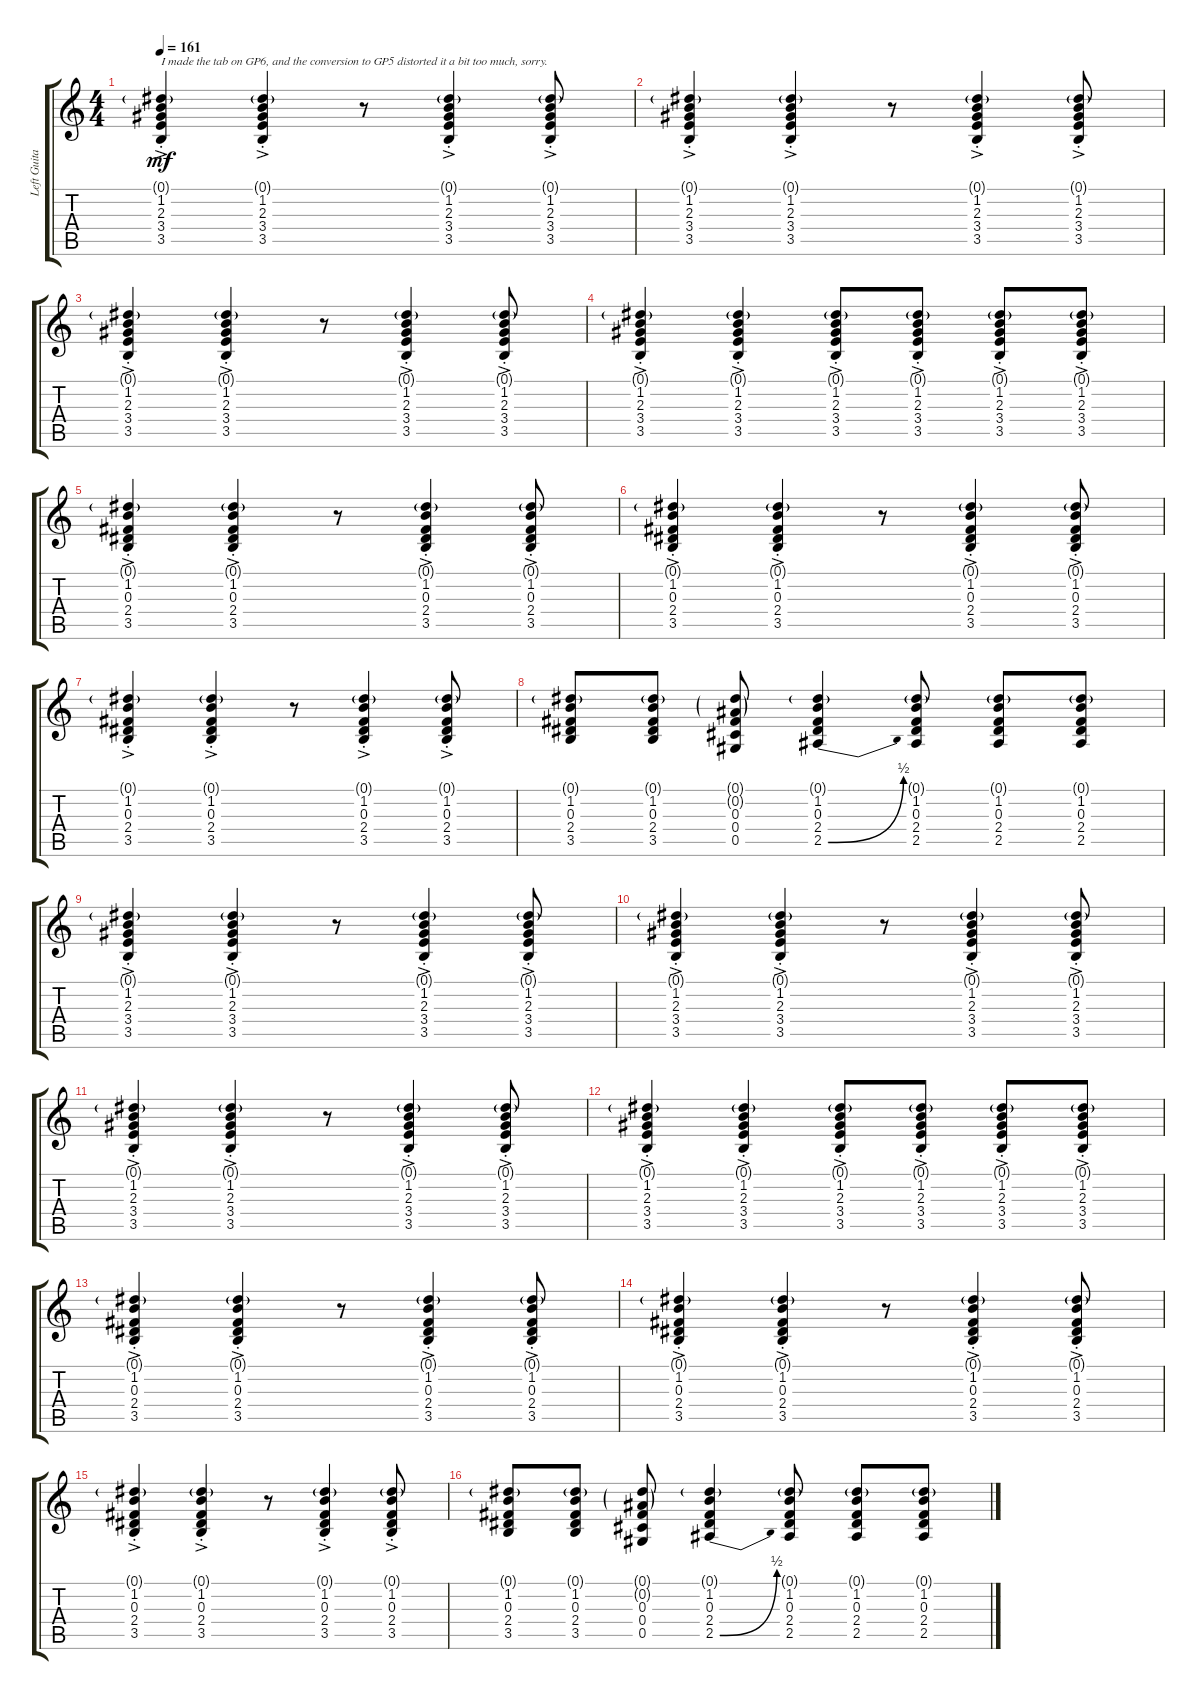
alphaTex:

\track ("Left Guitar" "Left Guita") {instrument distortionguitar}
\staff {score tabs}
\tuning (Eb4 Bb3 Gb3 Db3 Ab2 Eb2) {hide}
\ts (4 4)
\tempo 161
\clef g2
\ks c
(0.1{g} 1.2 2.3 3.4 3.5{ac st}).4{txt "I made the tab on GP6, and the conversion to GP5 distorted it a bit too much, sorry." dy mf instrument distortionguitar} (0.1{g} 1.2 2.3 3.4 3.5{ac st}).4 r.8 (0.1{g} 1.2 2.3{ac st} 3.4 3.5{ac st}).4 (0.1{g} 1.2 2.3{ac st} 3.4 3.5{ac st}).8 |
(0.1{g} 1.2 2.3 3.4 3.5{ac st}).4 (0.1{g} 1.2 2.3 3.4 3.5{ac st}).4 r.8 (0.1{g} 1.2 2.3{ac st} 3.4 3.5{ac st}).4 (0.1{g} 1.2 2.3{ac st} 3.4 3.5{ac st}).8 |
(0.1{g} 1.2 2.3 3.4 3.5{ac st}).4 (0.1{g} 1.2 2.3 3.4 3.5{ac st}).4 r.8 (0.1{g} 1.2 2.3{ac st} 3.4 3.5{ac st}).4 (0.1{g} 1.2 2.3{ac st} 3.4 3.5{ac st}).8 |
(0.1{g} 1.2 2.3 3.4 3.5{ac st}).4 (0.1{g} 1.2 2.3 3.4 3.5{ac st}).4 (0.1{g} 1.2 2.3{ac st} 3.4 3.5{ac st}).8 (0.1{g} 1.2 2.3{ac st} 3.4 3.5{ac st}).8 (0.1{g} 1.2 2.3{ac st} 3.4 3.5{ac st}).8 (0.1{g} 1.2 2.3{ac st} 3.4 3.5{ac st}).8 |
(0.1{g} 1.2 0.3 2.4 3.5{ac st}).4 (0.1{g} 1.2 0.3 2.4 3.5{ac st}).4 r.8 (0.1{g} 1.2 0.3{ac st} 2.4 3.5{ac st}).4 (0.1{g} 1.2 0.3{ac st} 2.4 3.5{ac st}).8 |
(0.1{g} 1.2 0.3 2.4 3.5{ac st}).4 (0.1{g} 1.2 0.3 2.4 3.5{ac st}).4 r.8 (0.1{g} 1.2 0.3{ac st} 2.4 3.5{ac st}).4 (0.1{g} 1.2 0.3{ac st} 2.4 3.5{ac st}).8 |
(0.1{g} 1.2 0.3 2.4 3.5{ac st}).4 (0.1{g} 1.2 0.3 2.4 3.5{ac st}).4 r.8 (0.1{g} 1.2 0.3{ac st} 2.4 3.5{ac st}).4 (0.1{g} 1.2 0.3{ac st} 2.4 3.5{ac st}).8 |
(0.1{g} 1.2 0.3 2.4 3.5).8 (0.1{g} 1.2 0.3 2.4 3.5).8 (0.1{g} 0.2{g} 0.3 0.4 0.5).8 (0.1{g} 1.2 0.3 2.4 2.5{be (bend 0 0 60 2)}).4 (0.1{g} 1.2 0.3 2.4 2.5).8 (0.1{g} 1.2 0.3 2.4 2.5).8 (0.1{g} 1.2 0.3 2.4 2.5).8 |
(0.1{g} 1.2 2.3 3.4 3.5{ac st}).4 (0.1{g} 1.2 2.3 3.4 3.5{ac st}).4 r.8 (0.1{g} 1.2 2.3{ac st} 3.4 3.5{ac st}).4 (0.1{g} 1.2 2.3{ac st} 3.4 3.5{ac st}).8 |
(0.1{g} 1.2 2.3 3.4 3.5{ac st}).4 (0.1{g} 1.2 2.3 3.4 3.5{ac st}).4 r.8 (0.1{g} 1.2 2.3{ac st} 3.4 3.5{ac st}).4 (0.1{g} 1.2 2.3{ac st} 3.4 3.5{ac st}).8 |
(0.1{g} 1.2 2.3 3.4 3.5{ac st}).4 (0.1{g} 1.2 2.3 3.4 3.5{ac st}).4 r.8 (0.1{g} 1.2 2.3{ac st} 3.4 3.5{ac st}).4 (0.1{g} 1.2 2.3{ac st} 3.4 3.5{ac st}).8 |
(0.1{g} 1.2 2.3 3.4 3.5{ac st}).4 (0.1{g} 1.2 2.3 3.4 3.5{ac st}).4 (0.1{g} 1.2 2.3{ac st} 3.4 3.5{ac st}).8 (0.1{g} 1.2 2.3{ac st} 3.4 3.5{ac st}).8 (0.1{g} 1.2 2.3{ac st} 3.4 3.5{ac st}).8 (0.1{g} 1.2 2.3{ac st} 3.4 3.5{ac st}).8 |
(0.1{g} 1.2 0.3 2.4 3.5{ac st}).4 (0.1{g} 1.2 0.3 2.4 3.5{ac st}).4 r.8 (0.1{g} 1.2 0.3{ac st} 2.4 3.5{ac st}).4 (0.1{g} 1.2 0.3{ac st} 2.4 3.5{ac st}).8 |
(0.1{g} 1.2 0.3 2.4 3.5{ac st}).4 (0.1{g} 1.2 0.3 2.4 3.5{ac st}).4 r.8 (0.1{g} 1.2 0.3{ac st} 2.4 3.5{ac st}).4 (0.1{g} 1.2 0.3{ac st} 2.4 3.5{ac st}).8 |
(0.1{g} 1.2 0.3 2.4 3.5{ac st}).4 (0.1{g} 1.2 0.3 2.4 3.5{ac st}).4 r.8 (0.1{g} 1.2 0.3{ac st} 2.4 3.5{ac st}).4 (0.1{g} 1.2 0.3{ac st} 2.4 3.5{ac st}).8 |
(0.1{g} 1.2 0.3 2.4 3.5).8 (0.1{g} 1.2 0.3 2.4 3.5).8 (0.1{g} 0.2{g} 0.3 0.4 0.5).8 (0.1{g} 1.2 0.3 2.4 2.5{be (bend 0 0 60 2)}).4 (0.1{g} 1.2 0.3 2.4 2.5).8 (0.1{g} 1.2 0.3 2.4 2.5).8 (0.1{g} 1.2 0.3 2.4 2.5).8
